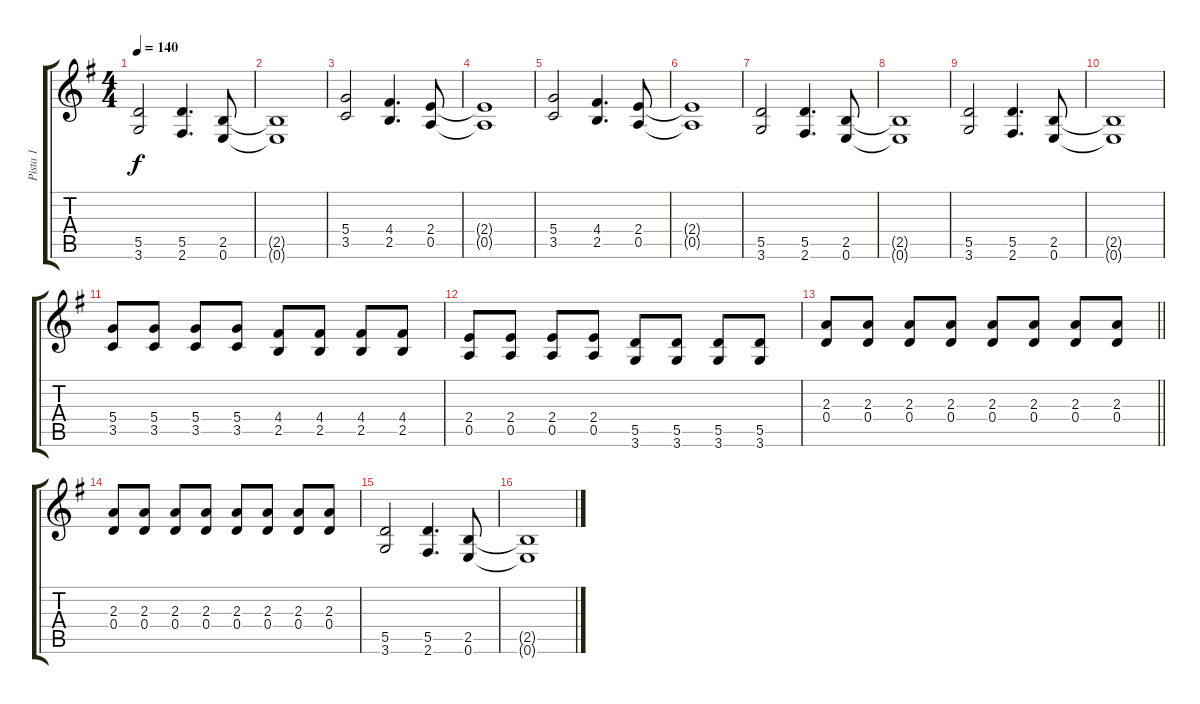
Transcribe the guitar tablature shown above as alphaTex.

\track ("Pista 1" "Pista 1") {instrument distortionguitar}
\staff {score tabs}
\tuning (E4 B3 G3 D3 A2 E2) {hide}
\ts (4 4)
\tempo 140
\clef g2
\ks g
(5.5 3.6).2{dy f} (5.5 2.6).4{d} (2.5 0.6).8 |
(2.5{t} 0.6{t}).1 |
(5.4 3.5).2 (4.4 2.5).4{d} (2.4 0.5).8 |
(2.4{t} 0.5{t}).1 |
(5.4 3.5).2 (4.4 2.5).4{d} (2.4 0.5).8 |
(2.4{t} 0.5{t}).1 |
(5.5 3.6).2 (5.5 2.6).4{d} (2.5 0.6).8 |
(2.5{t} 0.6{t}).1 |
(5.5 3.6).2 (5.5 2.6).4{d} (2.5 0.6).8 |
(2.5{t} 0.6{t}).1 |
(5.4 3.5).8 (5.4 3.5).8 (5.4 3.5).8 (5.4 3.5).8 (4.4 2.5).8 (4.4 2.5).8 (4.4 2.5).8 (4.4 2.5).8 |
(2.4 0.5).8 (2.4 0.5).8 (2.4 0.5).8 (2.4 0.5).8 (5.5 3.6).8 (5.5 3.6).8 (5.5 3.6).8 (5.5 3.6).8 |
\barLineRight lightlight
(2.3 0.4).8 (2.3 0.4).8 (2.3 0.4).8 (2.3 0.4).8 (2.3 0.4).8 (2.3 0.4).8 (2.3 0.4).8 (2.3 0.4).8 |
(2.3 0.4).8 (2.3 0.4).8 (2.3 0.4).8 (2.3 0.4).8 (2.3 0.4).8 (2.3 0.4).8 (2.3 0.4).8 (2.3 0.4).8 |
(5.5 3.6).2 (5.5 2.6).4{d} (2.5 0.6).8 |
(2.5{t} 0.6{t}).1
